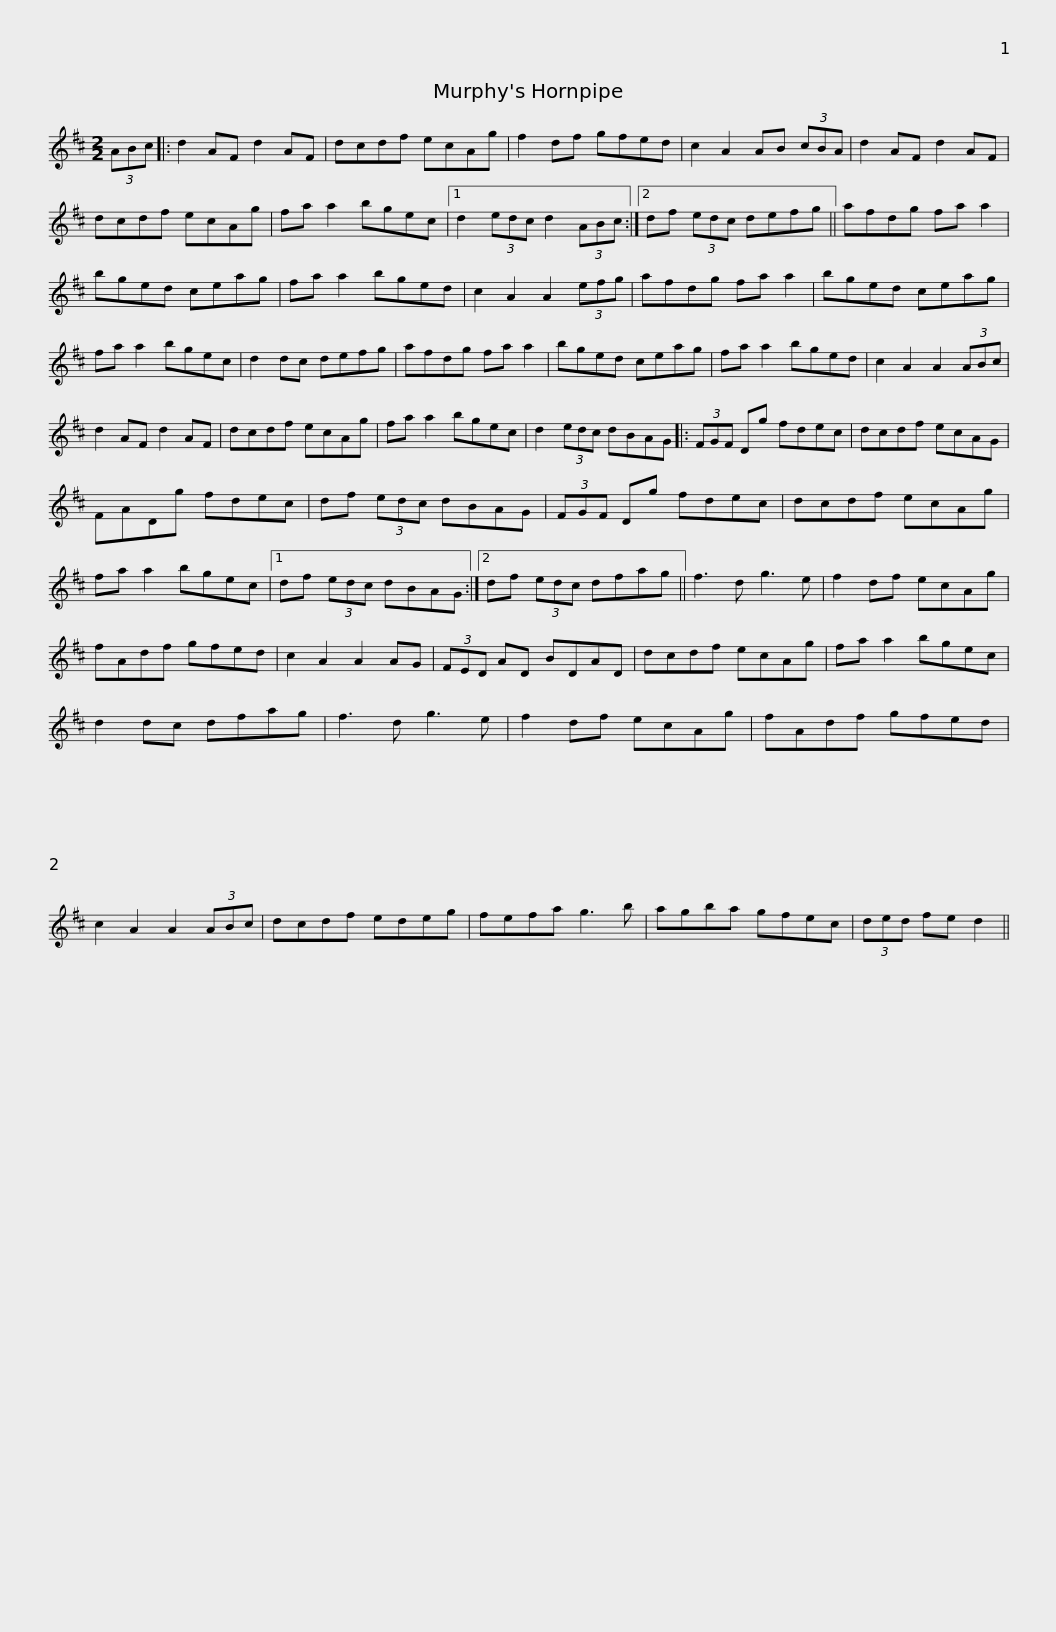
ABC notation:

X:1
L:1/8
M:2/2
I:linebreak $
K:D
V:1 treble
V:1
 (3ABc |: d2 AF d2 AF | dcdf ecAg | f2 df gfed | c2 A2 AB (3cBA | %5
 d2 AF d2 AF |$ dcdf ecAg | fa a2 bgec |1 d2 (3edc d2 (3ABc :|2 df (3edc defg || %10
 afdg fa a2 |$ bged ceag | fa a2 bged | c2 A2 A2 (3efg | afdg fa a2 | %15
 bged ceag |$ fa a2 bgec | d2 dc defg | afdg fa a2 | bged ceag | %20
 fa a2 bged | c2 A2 A2 (3ABc |$ d2 AF d2 AF | dcdf ecAg | fa a2 bgec | %25
 d2 (3edc dBAG |: (3FGF Dg fdec |$ dcdf ecAG | FADg fdec | df (3edc dBAG | %30
 (3FGF Dg fdec | dcdf ecAg |$ fa a2 bgec |1 df (3edc dBAG :|2 df (3edc dfag || %35
 f3 d g3 e | f2 df ecAg |$ fAdf gfed | c2 A2 A2 AG | (3FED AD BDAD | %40
 dcdf ecAg | fa a2 bgec | d2 dc dfag |$ f3 d g3 e | f2 df ecAg | %45
 fAdf gfed | c2 A2 A2 (3ABc | dcdf edeg | fefa g3 b |$ agba gfec | %50
 (3ded fe d2 || %51
